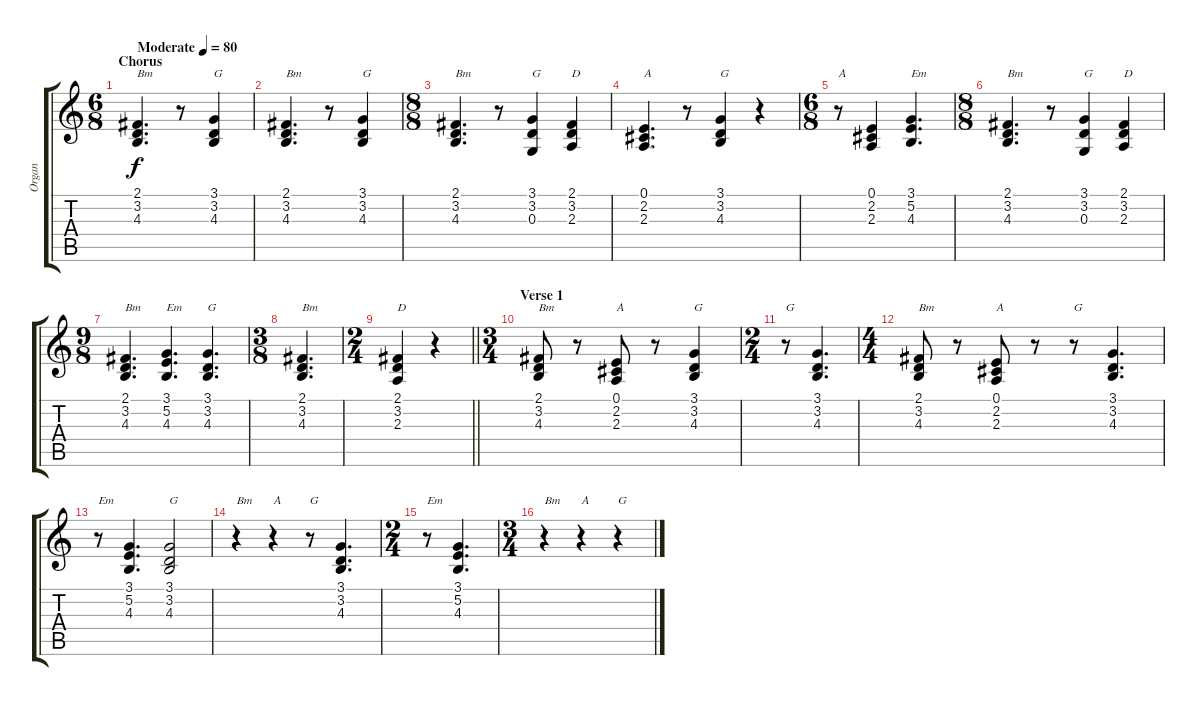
\track ("Organ" "Organ") {instrument drawbarorgan}
\staff {score tabs}
\tuning (E4 B3 G3 D3 A2 E2) {hide}
\ts (6 8)
\section ("" "Chorus")
\tempo (80 "Moderate")
\clef g2
\ks c
(2.1 3.2 4.3).4{d txt "Bm" dy f instrument drawbarorgan} r.8 (3.1 3.2 4.3).4{txt "G"} |
(2.1 3.2 4.3).4{d txt "Bm"} r.8 (3.1 3.2 4.3).4{txt "G"} |
\ts (8 8)
(2.1 3.2 4.3).4{d txt "Bm"} r.8 (3.1 3.2 0.3).4{txt "G"} (2.1 3.2 2.3).4{txt "D"} |
(0.1 2.2 2.3).4{d txt "A"} r.8 (3.1 3.2 4.3).4{txt "G"} r.4 |
\ts (6 8)
r.8{txt "A"} (0.1 2.2 2.3).4 (3.1 5.2 4.3).4{d txt "Em"} |
\ts (8 8)
(2.1 3.2 4.3).4{d txt "Bm"} r.8 (3.1 3.2 0.3).4{txt "G"} (2.1 3.2 2.3).4{txt "D"} |
\ts (9 8)
(2.1 3.2 4.3).4{d txt "Bm"} (3.1 5.2 4.3).4{d txt "Em"} (3.1 3.2 4.3).4{d txt "G"} |
\ts (3 8)
(2.1 3.2 4.3).4{d txt "Bm"} |
\ts (2 4)
\barLineRight lightlight
(2.1 3.2 2.3).4{txt "D"} r.4 |
\ts (3 4)
\section ("" "Verse 1")
(2.1 3.2 4.3).8{txt "Bm"} r.8 (0.1 2.2 2.3).8{txt "A"} r.8 (3.1 3.2 4.3).4{txt "G"} |
\ts (2 4)
r.8{txt "G"} (3.1 3.2 4.3).4{d} |
\ts (4 4)
(2.1 3.2 4.3).8{txt "Bm"} r.8 (0.1 2.2 2.3).8{txt "A"} r.8 r.8{txt "G"} (3.1 3.2 4.3).4{d} |
r.8{txt "Em"} (3.1 5.2 4.3).4{d} (3.1 3.2 4.3).2{txt "G"} |
r.4{txt "Bm"} r.4{txt "A"} r.8{txt "G"} (3.1 3.2 4.3).4{d} |
\ts (2 4)
r.8{txt "Em"} (3.1 5.2 4.3).4{d} |
\ts (3 4)
r.4{txt "Bm"} r.4{txt "A"} r.4{txt "G"}
